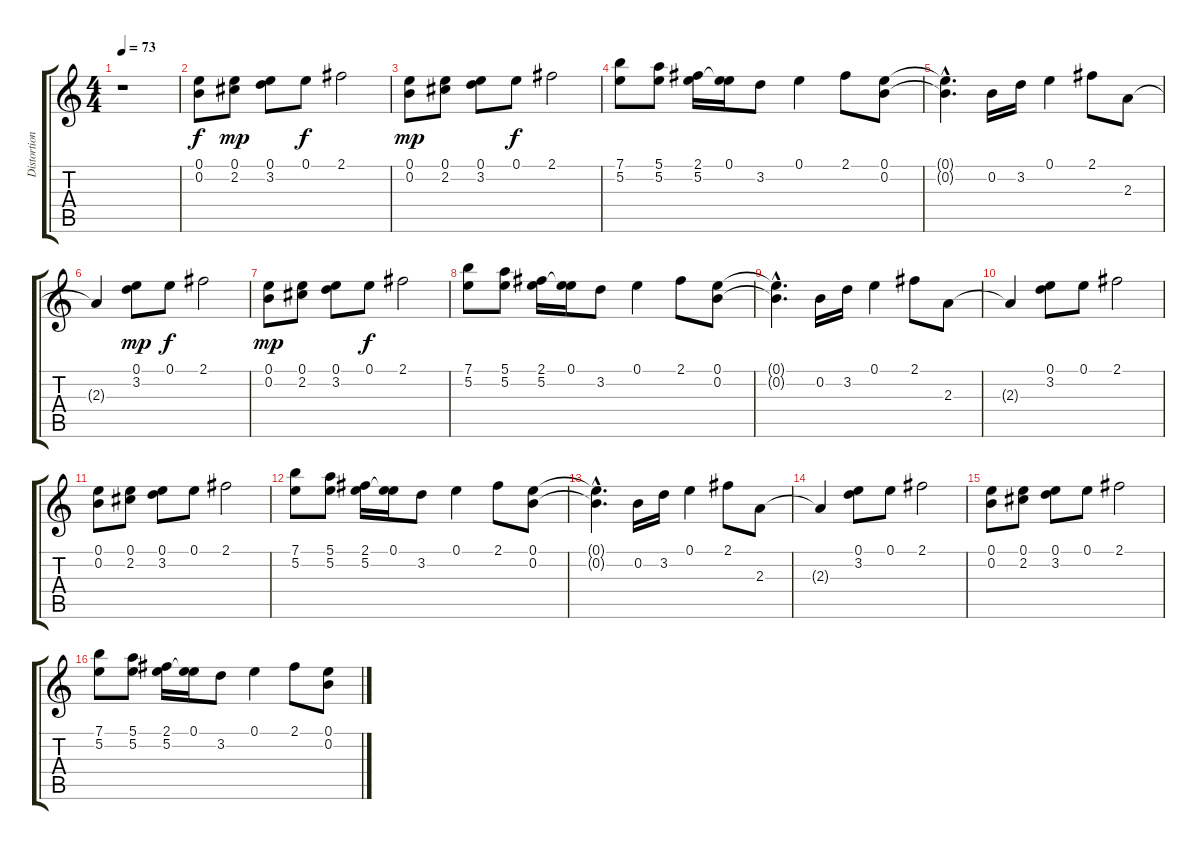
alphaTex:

\track ("Distortion Guitar2" "Distortion") {instrument distortionguitar}
\staff {score tabs}
\tuning (E4 B3 G3 D3 A2 E2) {hide}
\ts (4 4)
\tempo 73
\clef g2
\ks c
r.1{dy mp} |
(0.1 0.2).8{dy f} (0.1 2.2).8{dy mp} (0.1 3.2).8 0.1.8{dy f} 2.1.2 |
(0.1 0.2).8{dy mp} (0.1 2.2).8 (0.1 3.2).8 0.1.8{dy f} 2.1.2 |
(7.1 5.2).8 (5.1 5.2).8 (2.1 5.2).16 (0.1 5.2{t}).16 3.2.8 0.1.4 2.1.8 (0.1 0.2).8 |
(0.1{hac t} 0.2{hac t}).4{d} 0.2.16 3.2.16 0.1.4 2.1.8 2.3.8 |
2.3{t}.4 (0.1 3.2).8{dy mp} 0.1.8{dy f} 2.1.2 |
(0.1 0.2).8{dy mp} (0.1 2.2).8 (0.1 3.2).8 0.1.8{dy f} 2.1.2 |
(7.1 5.2).8 (5.1 5.2).8 (2.1 5.2).16 (0.1 5.2{t}).16 3.2.8 0.1.4 2.1.8 (0.1 0.2).8 |
(0.1{hac t} 0.2{hac t}).4{d} 0.2.16 3.2.16 0.1.4 2.1.8 2.3.8 |
2.3{t}.4 (0.1 3.2).8 0.1.8 2.1.2 |
(0.1 0.2).8 (0.1 2.2).8 (0.1 3.2).8 0.1.8 2.1.2 |
(7.1 5.2).8 (5.1 5.2).8 (2.1 5.2).16 (0.1 5.2{t}).16 3.2.8 0.1.4 2.1.8 (0.1 0.2).8 |
(0.1{hac t} 0.2{hac t}).4{d} 0.2.16 3.2.16 0.1.4 2.1.8 2.3.8 |
2.3{t}.4 (0.1 3.2).8 0.1.8 2.1.2 |
(0.1 0.2).8 (0.1 2.2).8 (0.1 3.2).8 0.1.8 2.1.2 |
(7.1 5.2).8 (5.1 5.2).8 (2.1 5.2).16 (0.1 5.2{t}).16 3.2.8 0.1.4 2.1.8 (0.1 0.2).8
